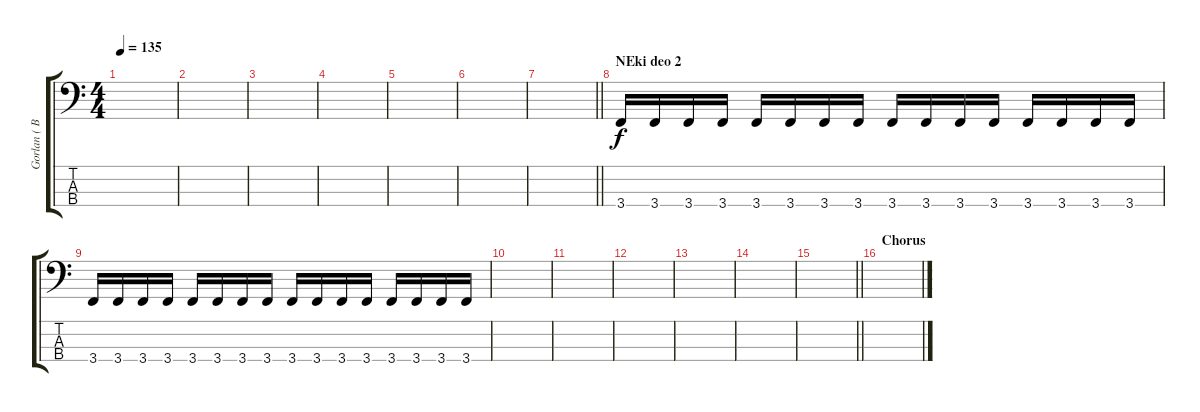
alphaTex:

\track ("Gorlan ( Bass )" "Gorlan ( B") {instrument electricbasspick}
\staff {score tabs}
\tuning (F2 C2 G1 D1) {hide}
\ts (4 4)
\tempo 135
\clef f4
\ks c
|
|
|
|
|
|
\barLineRight lightlight
|
\section ("" "NEki deo 2")
3.4.16{dy f} 3.4.16 3.4.16 3.4.16 3.4.16 3.4.16 3.4.16 3.4.16 3.4.16 3.4.16 3.4.16 3.4.16 3.4.16 3.4.16 3.4.16 3.4.16 |
3.4.16 3.4.16 3.4.16 3.4.16 3.4.16 3.4.16 3.4.16 3.4.16 3.4.16 3.4.16 3.4.16 3.4.16 3.4.16 3.4.16 3.4.16 3.4.16 |
|
|
|
|
|
\barLineRight lightlight
|
\section ("" "Chorus")
